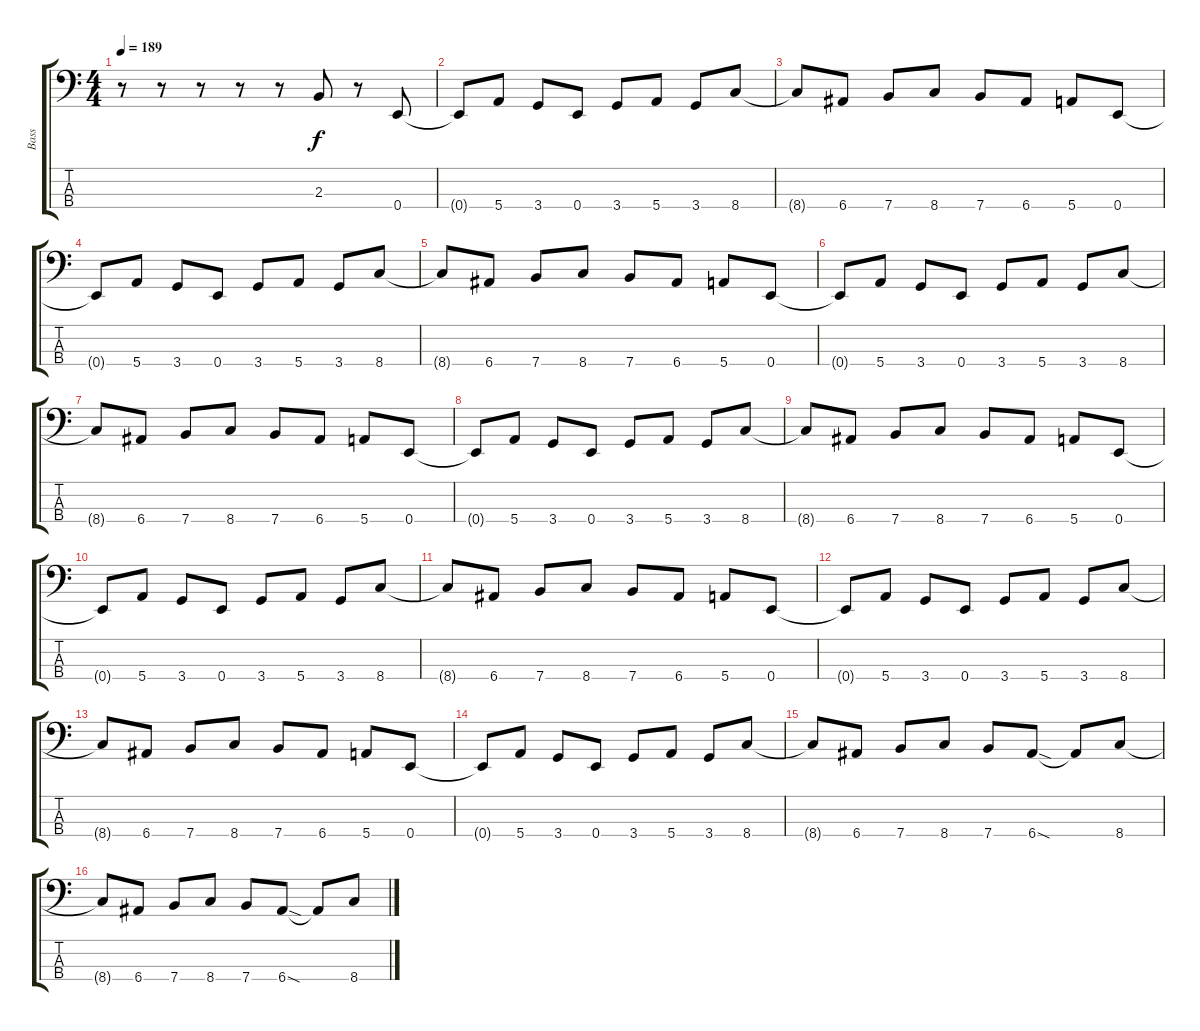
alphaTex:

\track ("Bass" "Bass") {instrument electricbassfinger}
\staff {score tabs}
\tuning (G2 D2 A1 E1) {hide}
\ts (4 4)
\tempo 189
\clef f4
\ks c
r.8{dy f} r.8 r.8 r.8 r.8 2.3.8 r.8 0.4.8 |
0.4{t}.8 5.4.8 3.4.8 0.4.8 3.4.8 5.4.8 3.4.8 8.4.8 |
8.4{t}.8 6.4.8 7.4.8 8.4.8 7.4.8 6.4.8 5.4.8 0.4.8 |
0.4{t}.8 5.4.8 3.4.8 0.4.8 3.4.8 5.4.8 3.4.8 8.4.8 |
8.4{t}.8 6.4.8 7.4.8 8.4.8 7.4.8 6.4.8 5.4.8 0.4.8 |
0.4{t}.8 5.4.8 3.4.8 0.4.8 3.4.8 5.4.8 3.4.8 8.4.8 |
8.4{t}.8 6.4.8 7.4.8 8.4.8 7.4.8 6.4.8 5.4.8 0.4.8 |
0.4{t}.8 5.4.8 3.4.8 0.4.8 3.4.8 5.4.8 3.4.8 8.4.8 |
8.4{t}.8 6.4.8 7.4.8 8.4.8 7.4.8 6.4.8 5.4.8 0.4.8 |
0.4{t}.8 5.4.8 3.4.8 0.4.8 3.4.8 5.4.8 3.4.8 8.4.8 |
8.4{t}.8 6.4.8 7.4.8 8.4.8 7.4.8 6.4.8 5.4.8 0.4.8 |
0.4{t}.8 5.4.8 3.4.8 0.4.8 3.4.8 5.4.8 3.4.8 8.4.8 |
8.4{t}.8 6.4.8 7.4.8 8.4.8 7.4.8 6.4.8 5.4.8 0.4.8 |
0.4{t}.8 5.4.8 3.4.8 0.4.8 3.4.8 5.4.8 3.4.8 8.4.8 |
8.4{t}.8 6.4.8 7.4.8 8.4.8 7.4.8 6.4{sod}.8 6.4{t}.8 8.4.8 |
8.4{t}.8 6.4.8 7.4.8 8.4.8 7.4.8 6.4{sod}.8 6.4{t}.8 8.4.8
